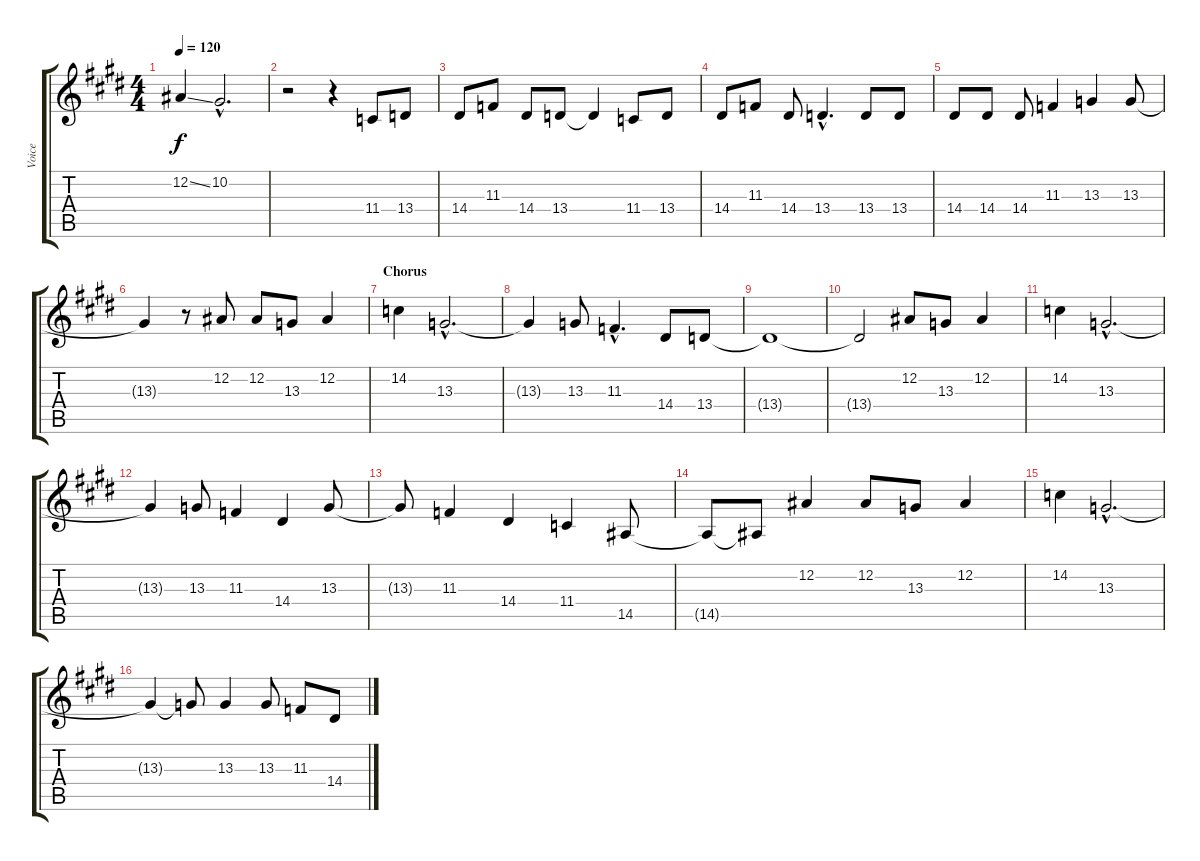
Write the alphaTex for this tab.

\track ("Voice" "Voice") {instrument cello}
\staff {score tabs}
\tuning (Eb4 Bb3 Gb3 Db3 Ab2 Eb2) {hide}
\ts (4 4)
\tempo 120
\clef g2
\ks e
12.2{ss}.4{dy f} 10.2{hac}.2{d} |
r.2 r.4 11.4.8 13.4.8 |
14.4.8 11.3.8 14.4.8 13.4.8 13.4{t}.4 11.4.8 13.4.8 |
14.4.8 11.3.8 14.4.8 13.4{hac}.4{d} 13.4.8 13.4.8 |
14.4.8 14.4.8 14.4.8 11.3.4 13.3.4 13.3.8 |
13.3{t}.4 r.8 12.2.8 12.2.8 13.3.8 12.2.4 |
\section ("" "Chorus")
14.2.4 13.3{hac}.2{d} |
13.3{t}.4 13.3.8 11.3{hac}.4{d} 14.4.8 13.4.8 |
13.4{t}.1 |
13.4{t}.2 12.2.8 13.3.8 12.2.4 |
14.2.4 13.3{hac}.2{d} |
13.3{t}.4 13.3.8 11.3.4 14.4.4 13.3.8 |
13.3{t}.8 11.3.4 14.4.4 11.4.4 14.5.8 |
14.5{t}.8 14.5{t}.8 12.2.4 12.2.8 13.3.8 12.2.4 |
14.2.4 13.3{hac}.2{d} |
13.3{t}.4 13.3{t}.8 13.3.4 13.3.8 11.3.8 14.4.8
